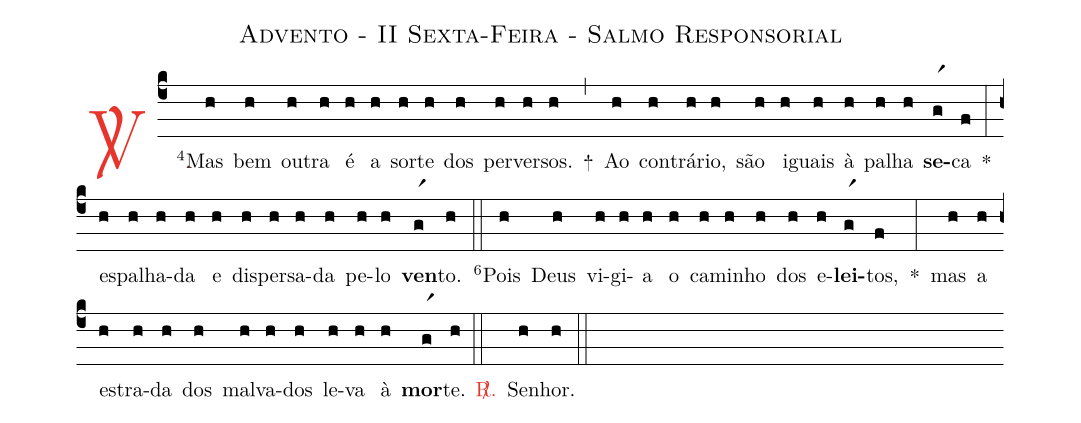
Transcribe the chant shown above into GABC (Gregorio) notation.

name: Advento - II Sexta-Feira - Salmo Responsorial;
%%
(c4)

<c><sp>V/</sp>.</c>() <v>\VSup{4}</v>Mas(h) bem(h) ou(h)tra(h) é(h) a(h) sor(h)te(h) dos(h) per(h)ver(h)sos.(h) +(,)
Ao(h) con(h)trá(h)rio,(h) são(h) i(h)guais(h) à(h) pa(h)lha(h) <b>se</b>(gr1)ca(f) *(:)
es(h)pa(h)lha(h)da(h) e(h) dis(h)per(h)sa(h)da(h) pe(h)lo(h) <b>ven</b>(gr1)to.(h)

(::)

<v>\VSup{6}</v>Pois(h) Deus(h) vi(h)gi(h)a(h) o(h) ca(h)mi(h)nho(h) dos(h) e(h)<b>lei</b>(gr1)tos,(f) *(:)
mas(h) a(h) es(h)tra(h)da(h) dos(h) mal(h)va(h)dos(h) le(h)va(h) à(h) <b>mor</b>(gr1)te.(h)

(::)

<c><sp>R/</sp>.</c>() Se(h)nhor.(h)

(::)
